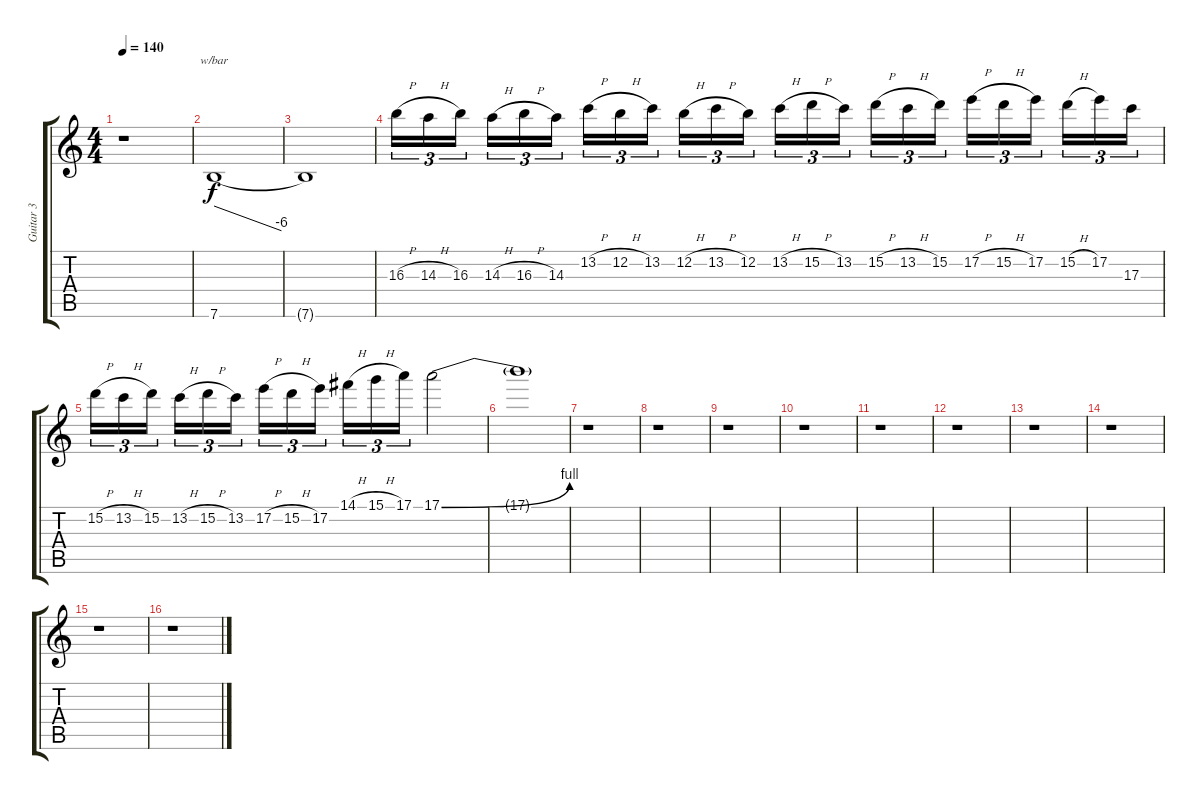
\track ("Guitar 3" "Guitar 3") {instrument overdrivenguitar}
\staff {score tabs}
\tuning (E4 B3 G3 D3 A2 E2) {hide}
\ts (4 4)
\tempo 140
\clef g2
\ks c
r.1{dy f} |
7.6.1{tbe (dive default 0 0 60 -24)} |
7.6{t}.1 |
16.3{h}.16{tu (3 2)} 14.3{h}.16{tu (3 2)} 16.3.16{tu (3 2) beam splitsecondary} 14.3{h}.16{tu (3 2)} 16.3{h}.16{tu (3 2)} 14.3.16{tu (3 2)} 13.2{h}.16{tu (3 2)} 12.2{h}.16{tu (3 2)} 13.2.16{tu (3 2) beam splitsecondary} 12.2{h}.16{tu (3 2)} 13.2{h}.16{tu (3 2)} 12.2.16{tu (3 2)} 13.2{h}.16{tu (3 2)} 15.2{h}.16{tu (3 2)} 13.2.16{tu (3 2) beam splitsecondary} 15.2{h}.16{tu (3 2)} 13.2{h}.16{tu (3 2)} 15.2.16{tu (3 2)} 17.2{h}.16{tu (3 2)} 15.2{h}.16{tu (3 2)} 17.2.16{tu (3 2) beam splitsecondary} 15.2{h}.16{tu (3 2)} 17.2.16{tu (3 2)} 17.3.16{tu (3 2)} |
15.2{h}.16{tu (3 2)} 13.2{h}.16{tu (3 2)} 15.2.16{tu (3 2) beam splitsecondary} 13.2{h}.16{tu (3 2)} 15.2{h}.16{tu (3 2)} 13.2.16{tu (3 2)} 17.2{h}.16{tu (3 2)} 15.2{h}.16{tu (3 2)} 17.2.16{tu (3 2) beam splitsecondary} 14.1{h}.16{tu (3 2)} 15.1{h}.16{tu (3 2)} 17.1.16{tu (3 2)} 17.1{be (bend 0 0 60 4)}.2 |
17.1{t}.1 |
r.1 |
r.1 |
r.1 |
r.1 |
r.1 |
r.1 |
r.1 |
r.1 |
r.1 |
r.1
